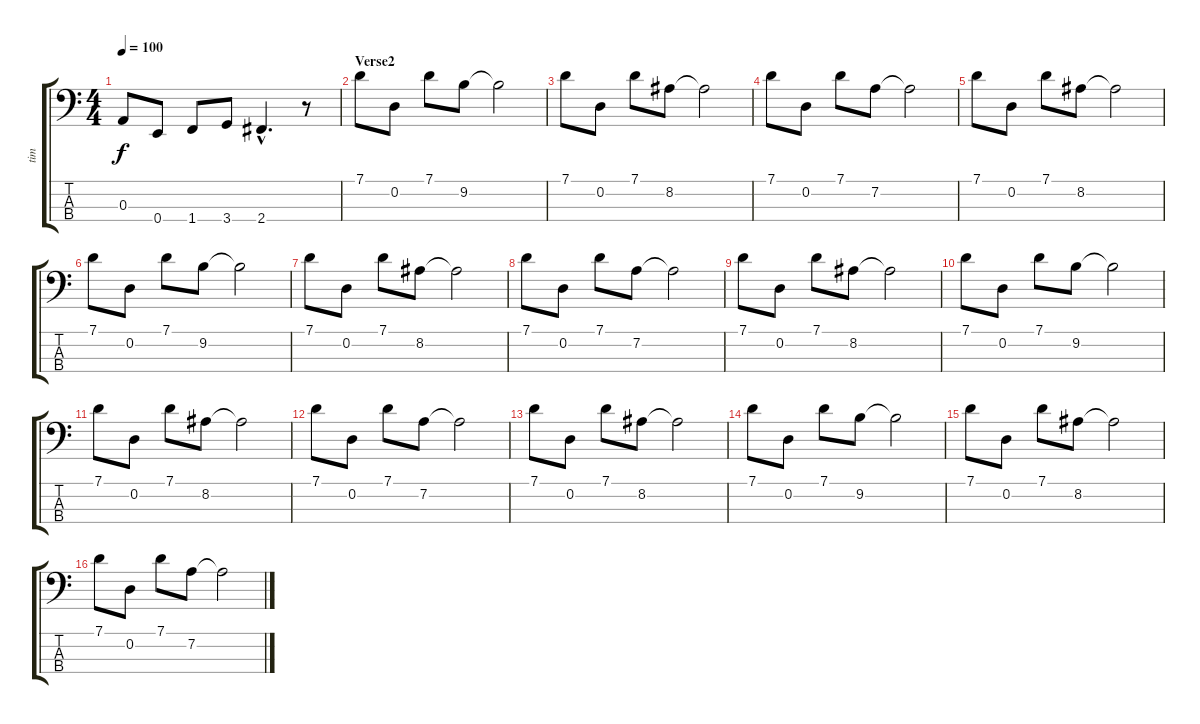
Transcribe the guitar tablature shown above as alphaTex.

\track ("tim" "tim") {instrument electricbassfinger}
\staff {score tabs}
\tuning (G2 D2 A1 E1) {hide}
\ts (4 4)
\tempo 100
\clef f4
\ks c
0.3.8{dy f} 0.4.8 1.4.8 3.4.8 2.4{hac}.4{d} r.8 |
\section ("" "Verse2")
7.1.8 0.2.8 7.1.8 9.2.8 9.2{t}.2 |
7.1.8 0.2.8 7.1.8 8.2.8 8.2{t}.2 |
7.1.8 0.2.8 7.1.8 7.2.8 7.2{t}.2 |
7.1.8 0.2.8 7.1.8 8.2.8 8.2{t}.2 |
7.1.8 0.2.8 7.1.8 9.2.8 9.2{t}.2 |
7.1.8 0.2.8 7.1.8 8.2.8 8.2{t}.2 |
7.1.8 0.2.8 7.1.8 7.2.8 7.2{t}.2 |
7.1.8 0.2.8 7.1.8 8.2.8 8.2{t}.2 |
7.1.8 0.2.8 7.1.8 9.2.8 9.2{t}.2 |
7.1.8 0.2.8 7.1.8 8.2.8 8.2{t}.2 |
7.1.8 0.2.8 7.1.8 7.2.8 7.2{t}.2 |
7.1.8 0.2.8 7.1.8 8.2.8 8.2{t}.2 |
7.1.8 0.2.8 7.1.8 9.2.8 9.2{t}.2 |
7.1.8 0.2.8 7.1.8 8.2.8 8.2{t}.2 |
7.1.8 0.2.8 7.1.8 7.2.8 7.2{t}.2
